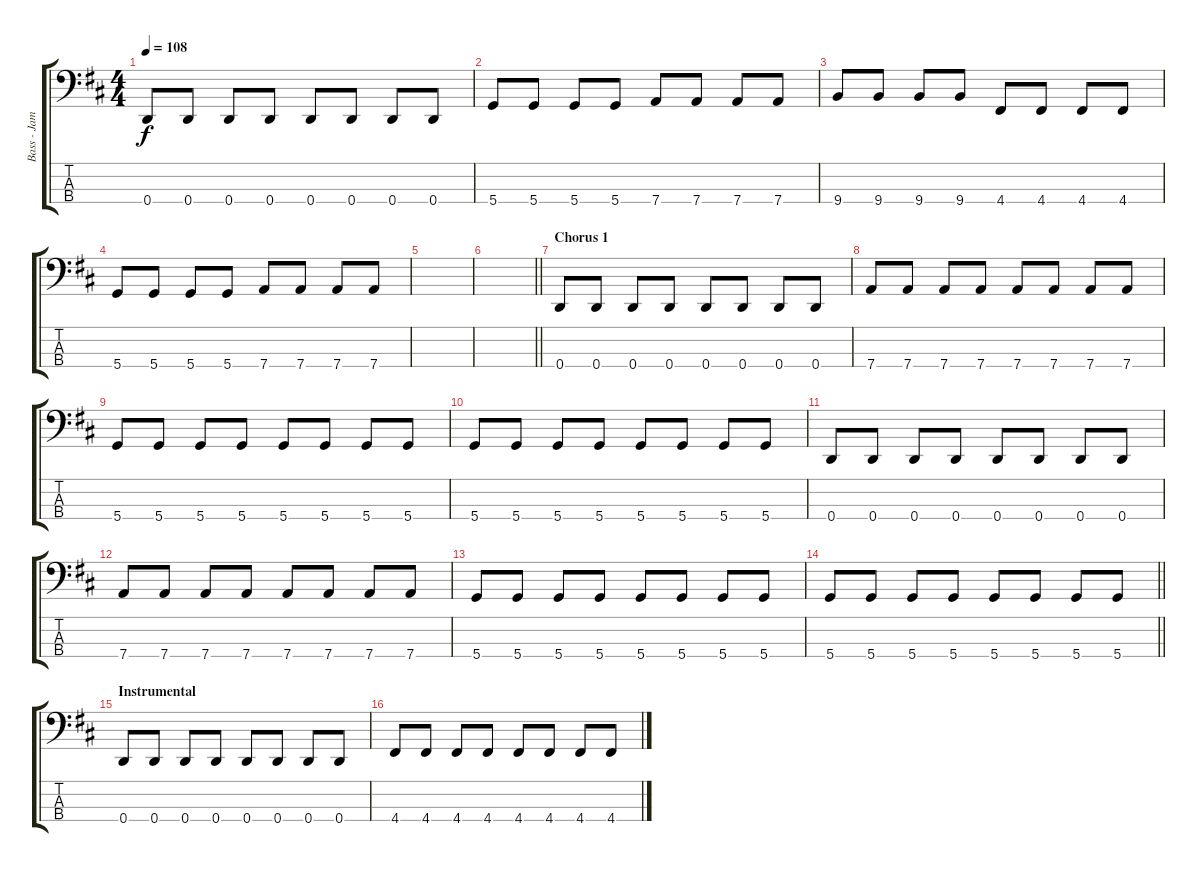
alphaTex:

\track ("Bass - James Johnston" "Bass - Jam") {instrument electricbassfinger}
\staff {score tabs}
\tuning (G2 D2 A1 D1) {hide}
\ts (4 4)
\tempo 108
\clef f4
\ks d
0.4.8{dy f} 0.4.8 0.4.8 0.4.8 0.4.8 0.4.8 0.4.8 0.4.8 |
5.4.8 5.4.8 5.4.8 5.4.8 7.4.8 7.4.8 7.4.8 7.4.8 |
9.4.8 9.4.8 9.4.8 9.4.8 4.4.8 4.4.8 4.4.8 4.4.8 |
5.4.8 5.4.8 5.4.8 5.4.8 7.4.8 7.4.8 7.4.8 7.4.8 |
|
\barLineRight lightlight
|
\section ("" "Chorus 1")
0.4.8 0.4.8 0.4.8 0.4.8 0.4.8 0.4.8 0.4.8 0.4.8 |
7.4.8 7.4.8 7.4.8 7.4.8 7.4.8 7.4.8 7.4.8 7.4.8 |
5.4.8 5.4.8 5.4.8 5.4.8 5.4.8 5.4.8 5.4.8 5.4.8 |
5.4.8 5.4.8 5.4.8 5.4.8 5.4.8 5.4.8 5.4.8 5.4.8 |
0.4.8 0.4.8 0.4.8 0.4.8 0.4.8 0.4.8 0.4.8 0.4.8 |
7.4.8 7.4.8 7.4.8 7.4.8 7.4.8 7.4.8 7.4.8 7.4.8 |
5.4.8 5.4.8 5.4.8 5.4.8 5.4.8 5.4.8 5.4.8 5.4.8 |
\barLineRight lightlight
5.4.8 5.4.8 5.4.8 5.4.8 5.4.8 5.4.8 5.4.8 5.4.8 |
\section ("" "Instrumental")
0.4.8 0.4.8 0.4.8 0.4.8 0.4.8 0.4.8 0.4.8 0.4.8 |
4.4.8 4.4.8 4.4.8 4.4.8 4.4.8 4.4.8 4.4.8 4.4.8
